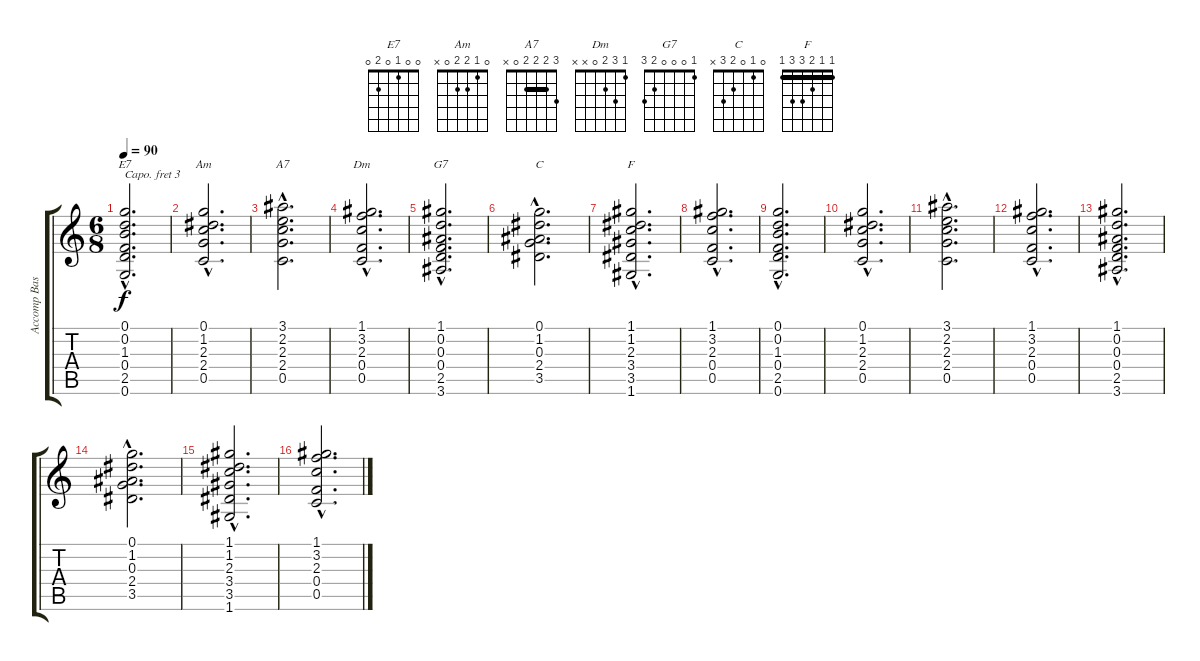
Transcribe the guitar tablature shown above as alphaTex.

\track ("Accomp Bass" "Accomp Bas") {instrument electricbassfinger}
\staff {score tabs}
\capo 3
\tuning (E4 B3 G3 D3 A2 E2) {hide}
\chord ("E7" 0 0 1 0 2 0)
\chord ("Am" 0 1 2 2 0 x)
\chord ("A7" 3 2 2 2 0 x) {barre 2}
\chord ("Dm" 1 3 2 0 x x)
\chord ("G7" 1 0 0 0 2 3)
\chord ("C" 0 1 0 2 3 x)
\chord ("F" 1 1 2 3 3 1) {barre 1}
\ts (6 8)
\tempo 90
\clef g2
\ks c
(0.1{hac} 0.2{hac} 1.3{hac} 0.4{hac} 2.5{hac} 0.6{hac}).2{d ch "E7" dy f} |
(0.1{hac} 1.2{hac} 2.3{hac} 2.4{hac} 0.5{hac}).2{d ch "Am"} |
(3.1{hac} 2.2{hac} 2.3{hac} 2.4{hac} 0.5{hac}).2{d ch "A7"} |
(1.1{hac} 3.2{hac} 2.3{hac} 0.4{hac} 0.5{hac}).2{d ch "Dm"} |
(1.1{hac} 0.2{hac} 0.3{hac} 0.4{hac} 2.5{hac} 3.6{hac}).2{d ch "G7"} |
(0.1{hac} 1.2{hac} 0.3{hac} 2.4{hac} 3.5{hac}).2{d ch "C"} |
(1.1{hac} 1.2{hac} 2.3{hac} 3.4{hac} 3.5{hac} 1.6{hac}).2{d ch "F"} |
(1.1{hac} 3.2{hac} 2.3{hac} 0.4{hac} 0.5{hac}).2{d} |
(0.1{hac} 0.2{hac} 1.3{hac} 0.4{hac} 2.5{hac} 0.6{hac}).2{d} |
(0.1{hac} 1.2{hac} 2.3{hac} 2.4{hac} 0.5{hac}).2{d} |
(3.1{hac} 2.2{hac} 2.3{hac} 2.4{hac} 0.5{hac}).2{d} |
(1.1{hac} 3.2{hac} 2.3{hac} 0.4{hac} 0.5{hac}).2{d} |
(1.1{hac} 0.2{hac} 0.3{hac} 0.4{hac} 2.5{hac} 3.6{hac}).2{d} |
(0.1{hac} 1.2{hac} 0.3{hac} 2.4{hac} 3.5{hac}).2{d} |
(1.1{hac} 1.2{hac} 2.3{hac} 3.4{hac} 3.5{hac} 1.6{hac}).2{d} |
(1.1{hac} 3.2{hac} 2.3{hac} 0.4{hac} 0.5{hac}).2{d}
